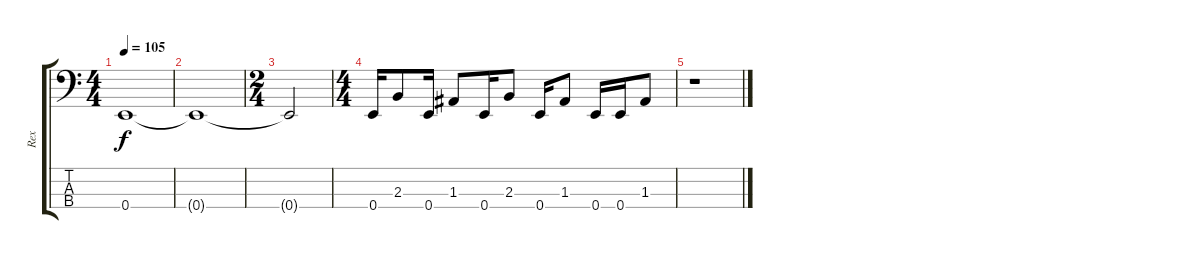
\track ("Rex" "Rex") {instrument electricbasspick}
\staff {score tabs}
\tuning (G2 D2 A1 E1) {hide}
\ts (4 4)
\tempo 105
\clef f4
\ks c
0.4{t}.1{dy f} |
0.4{t}.1 |
\ts (2 4)
0.4{t}.2 |
\ts (4 4)
0.4.16 2.3.8 0.4.16 1.3.8 0.4.16 2.3.8 0.4.16 1.3.8 0.4.16 0.4.16 1.3.8 |
r.1
